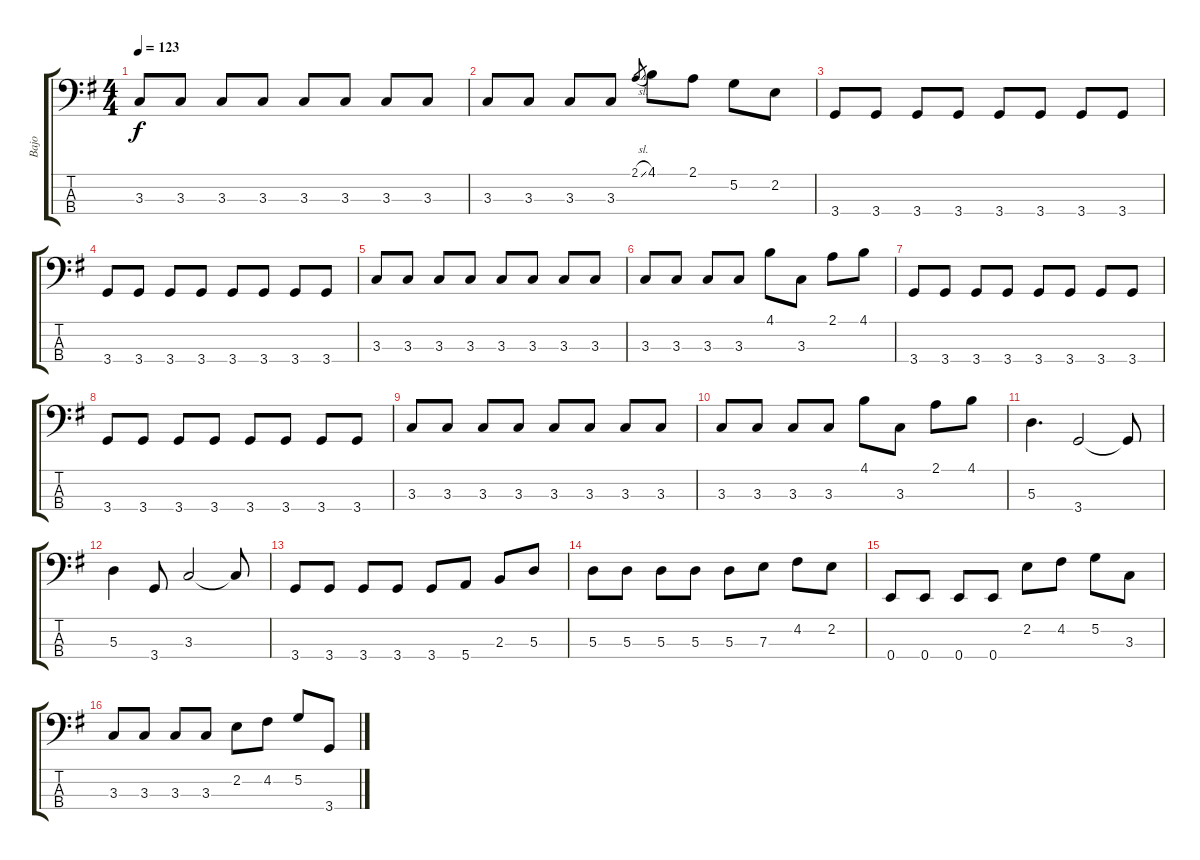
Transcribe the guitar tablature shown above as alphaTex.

\track ("Bajo" "Bajo") {instrument electricbassfinger}
\staff {score tabs}
\tuning (G2 D2 A1 E1) {hide}
\ts (4 4)
\tempo 123
\clef f4
\ks g
3.3.8{dy f} 3.3.8 3.3.8 3.3.8 3.3.8 3.3.8 3.3.8 3.3.8 |
3.3.8 3.3.8 3.3.8 3.3.8 2.1{sl}.8{gr} 4.1.8 2.1.8 5.2.8 2.2.8 |
3.4.8 3.4.8 3.4.8 3.4.8 3.4.8 3.4.8 3.4.8 3.4.8 |
3.4.8 3.4.8 3.4.8 3.4.8 3.4.8 3.4.8 3.4.8 3.4.8 |
3.3.8 3.3.8 3.3.8 3.3.8 3.3.8 3.3.8 3.3.8 3.3.8 |
3.3.8 3.3.8 3.3.8 3.3.8 4.1.8 3.3.8 2.1.8 4.1.8 |
3.4.8 3.4.8 3.4.8 3.4.8 3.4.8 3.4.8 3.4.8 3.4.8 |
3.4.8 3.4.8 3.4.8 3.4.8 3.4.8 3.4.8 3.4.8 3.4.8 |
3.3.8 3.3.8 3.3.8 3.3.8 3.3.8 3.3.8 3.3.8 3.3.8 |
3.3.8 3.3.8 3.3.8 3.3.8 4.1.8 3.3.8 2.1.8 4.1.8 |
5.3.4{d} 3.4.2 3.4{t}.8 |
5.3.4 3.4.8 3.3.2 3.3{t}.8 |
3.4.8 3.4.8 3.4.8 3.4.8 3.4.8 5.4.8 2.3.8 5.3.8 |
5.3.8 5.3.8 5.3.8 5.3.8 5.3.8 7.3.8 4.2.8 2.2.8 |
0.4.8 0.4.8 0.4.8 0.4.8 2.2.8 4.2.8 5.2.8 3.3.8 |
3.3.8 3.3.8 3.3.8 3.3.8 2.2.8 4.2.8 5.2.8 3.4.8
